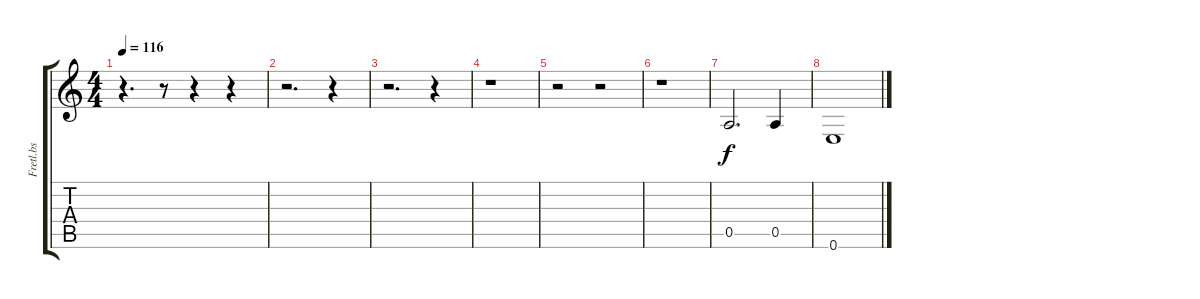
\track ("Fretl.bs" "Fretl.bs") {instrument fretlessbass}
\staff {score tabs}
\tuning (E4 B3 G3 D3 A2 E2) {hide}
\ts (4 4)
\tempo 116
\clef g2
\ks c
r.4{d dy f} r.8 r.4 r.4 |
r.2{d} r.4 |
r.2{d} r.4 |
r.1 |
r.2 r.2 |
r.1 |
0.5.2{d} 0.5.4 |
0.6.1
